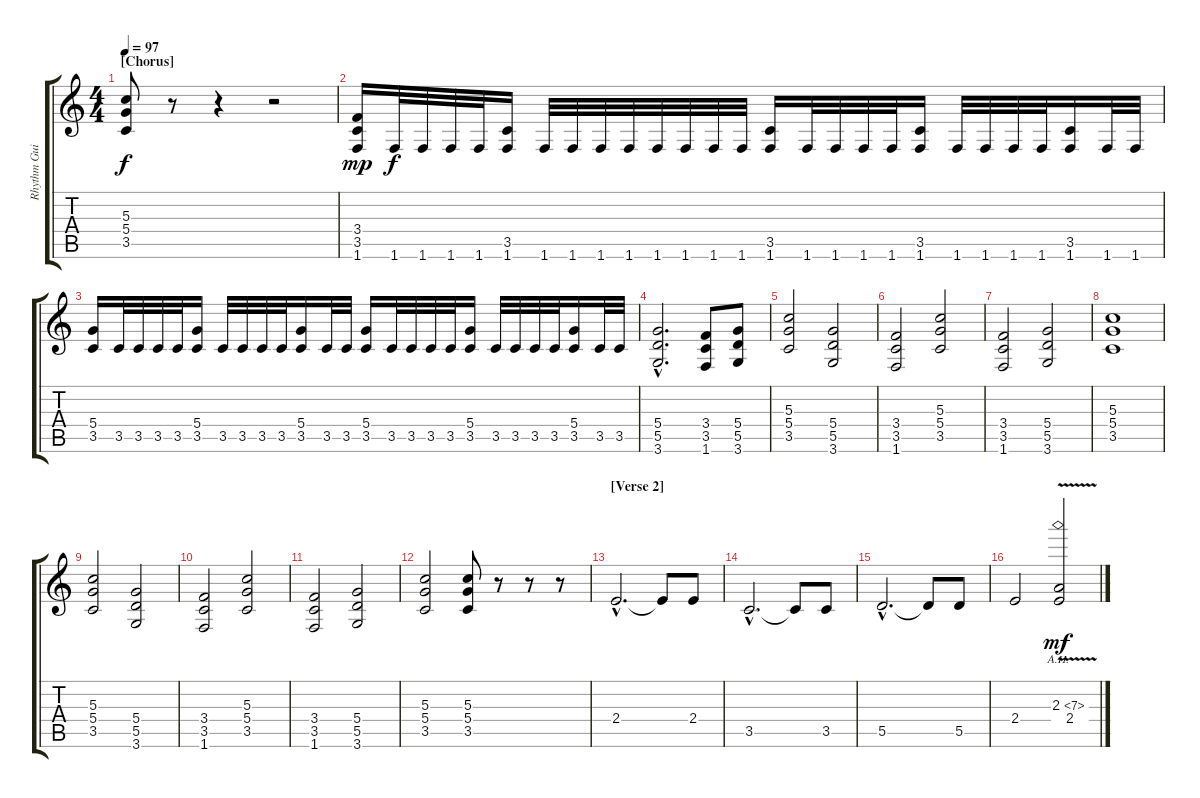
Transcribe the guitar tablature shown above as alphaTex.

\track ("Rhythm Guitar 2" "Rhythm Gui") {instrument overdrivenguitar}
\staff {score tabs}
\tuning (E4 B3 G3 D3 A2 E2) {hide}
\ts (4 4)
\section ("" "[Chorus]")
\tempo 97
\clef g2
\ks c
(5.3 5.4 3.5).8{dy f} r.8 r.4 r.2 |
(3.4 3.5 1.6).16{dy mp} 1.6.32{dy f} 1.6.32 1.6.32 1.6.32 (3.5 1.6).16 1.6.32 1.6.32 1.6.32 1.6.32 1.6.32 1.6.32 1.6.32 1.6.32 (3.5 1.6).16 1.6.32 1.6.32 1.6.32 1.6.32 (3.5 1.6).16 1.6.32 1.6.32 1.6.32 1.6.32 (3.5 1.6).16 1.6.32 1.6.32 |
(5.4 3.5).16 3.5.32 3.5.32 3.5.32 3.5.32 (5.4 3.5).16 3.5.32 3.5.32 3.5.32 3.5.32 (5.4 3.5).16 3.5.32 3.5.32 (5.4 3.5).16 3.5.32 3.5.32 3.5.32 3.5.32 (5.4 3.5).16 3.5.32 3.5.32 3.5.32 3.5.32 (5.4 3.5).16 3.5.32 3.5.32 |
(5.4{hac} 5.5{hac} 3.6{hac}).2{d} (3.4 3.5 1.6).8 (5.4 5.5 3.6).8 |
(5.3 5.4 3.5).2 (5.4 5.5 3.6).2 |
(3.4 3.5 1.6).2 (5.3 5.4 3.5).2 |
(3.4 3.5 1.6).2 (5.4 5.5 3.6).2 |
(5.3 5.4 3.5).1 |
\section ("" "")
(5.3 5.4 3.5).2 (5.4 5.5 3.6).2 |
(3.4 3.5 1.6).2 (5.3 5.4 3.5).2 |
(3.4 3.5 1.6).2 (5.4 5.5 3.6).2 |
(5.3 5.4 3.5).2 (5.3 5.4 3.5).8 r.8 r.8 r.8 |
\section ("" "[Verse 2]")
2.4{hac}.2{d volume 16 instrument distortionguitar} 2.4{t}.8 2.4.8 |
3.5{hac}.2{d} 3.5{t}.8 3.5.8 |
5.5{hac}.2{d} 5.5{t}.8 5.5.8 |
2.4.2 (2.3{ah 5 v} 2.4{v}).2{dy mf}
